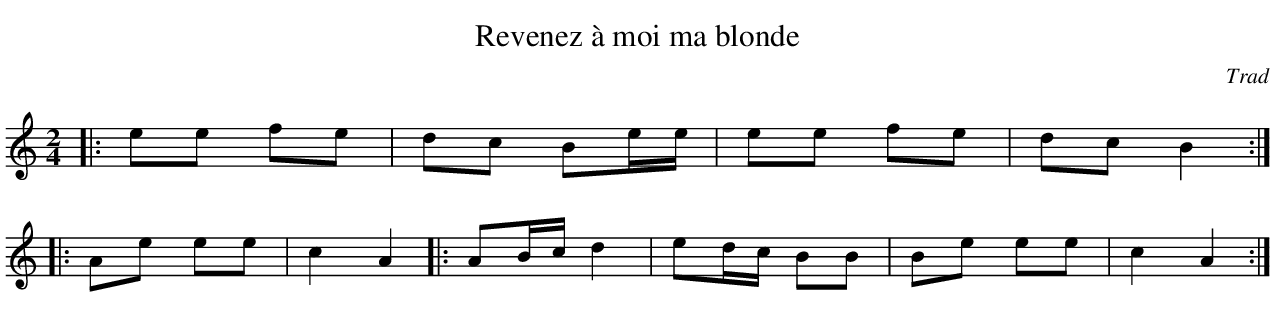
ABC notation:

X:1
T: Revenez \`a moi ma blonde
C: Trad
L: 1/8
M: 2/4
K: C
|: ee fe | dc Be/e/ | ee fe | dc B2 :|
|: Ae ee | c2A2 |: AB/c/ d2 | ed/c/ BB | Be ee | c2A2 :|
